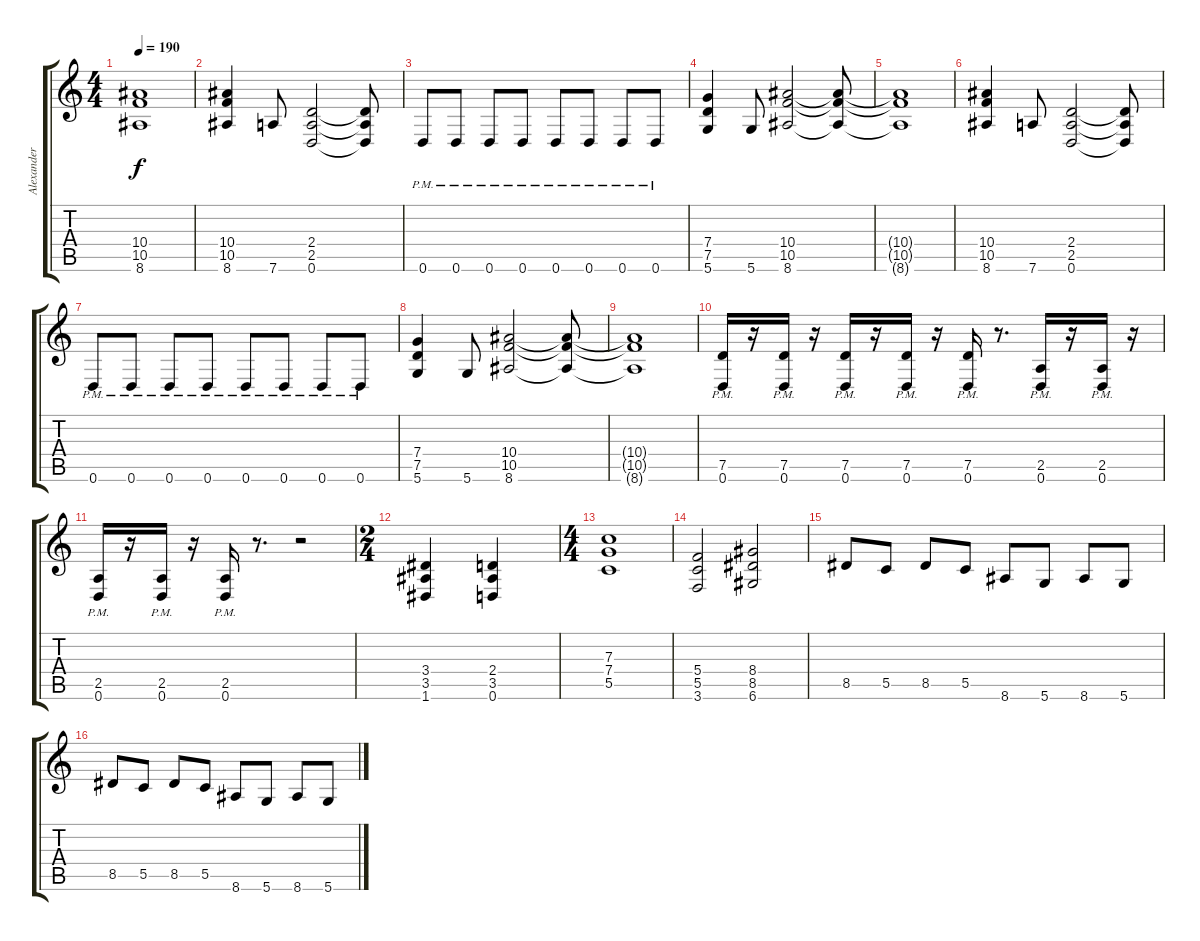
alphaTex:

\track ("Alexander Kuoppala" "Alexander ") {instrument distortionguitar}
\staff {score tabs}
\tuning (D4 A3 F3 C3 G2 D2) {hide}
\ts (4 4)
\tempo 190
\clef g2
\ks c
(10.4{t} 10.5{t} 8.6{t}).1{dy f} |
(10.4 10.5 8.6).4 7.6.8 (2.4 2.5 0.6).2 (2.4{t} 2.5{t} 0.6{t}).8 |
0.6{pm}.8 0.6{pm}.8 0.6{pm}.8 0.6{pm}.8 0.6{pm}.8 0.6{pm}.8 0.6{pm}.8 0.6{pm}.8 |
(7.4 7.5 5.6).4 5.6.8 (10.4 10.5 8.6).2 (10.4{t} 10.5{t} 8.6{t}).8 |
(10.4{t} 10.5{t} 8.6{t}).1 |
(10.4 10.5 8.6).4 7.6.8 (2.4 2.5 0.6).2 (2.4{t} 2.5{t} 0.6{t}).8 |
0.6{pm}.8 0.6{pm}.8 0.6{pm}.8 0.6{pm}.8 0.6{pm}.8 0.6{pm}.8 0.6{pm}.8 0.6{pm}.8 |
(7.4 7.5 5.6).4 5.6.8 (10.4 10.5 8.6).2 (10.4{t} 10.5{t} 8.6{t}).8 |
(10.4{t} 10.5{t} 8.6{t}).1 |
(7.5{pm} 0.6{pm}).16 r.16 (7.5{pm} 0.6{pm}).16 r.16 (7.5{pm} 0.6{pm}).16 r.16 (7.5{pm} 0.6{pm}).16 r.16 (7.5{pm} 0.6{pm}).16 r.8{d} (2.5{pm} 0.6{pm}).16 r.16 (2.5{pm} 0.6{pm}).16 r.16 |
(2.5{pm} 0.6{pm}).16 r.16 (2.5{pm} 0.6{pm}).16 r.16 (2.5{pm} 0.6{pm}).16 r.8{d} r.2 |
\ts (2 4)
(3.4 3.5 1.6).4{balance 0} (2.4 3.5 0.6).4 |
\ts (4 4)
(7.3 7.4 5.5).1 |
(5.4 5.5 3.6).2 (8.4 8.5 6.6).2 |
8.5.8 5.5.8 8.5.8 5.5.8 8.6.8 5.6.8 8.6.8 5.6.8 |
8.5.8 5.5.8 8.5.8 5.5.8 8.6.8 5.6.8 8.6.8 5.6.8
